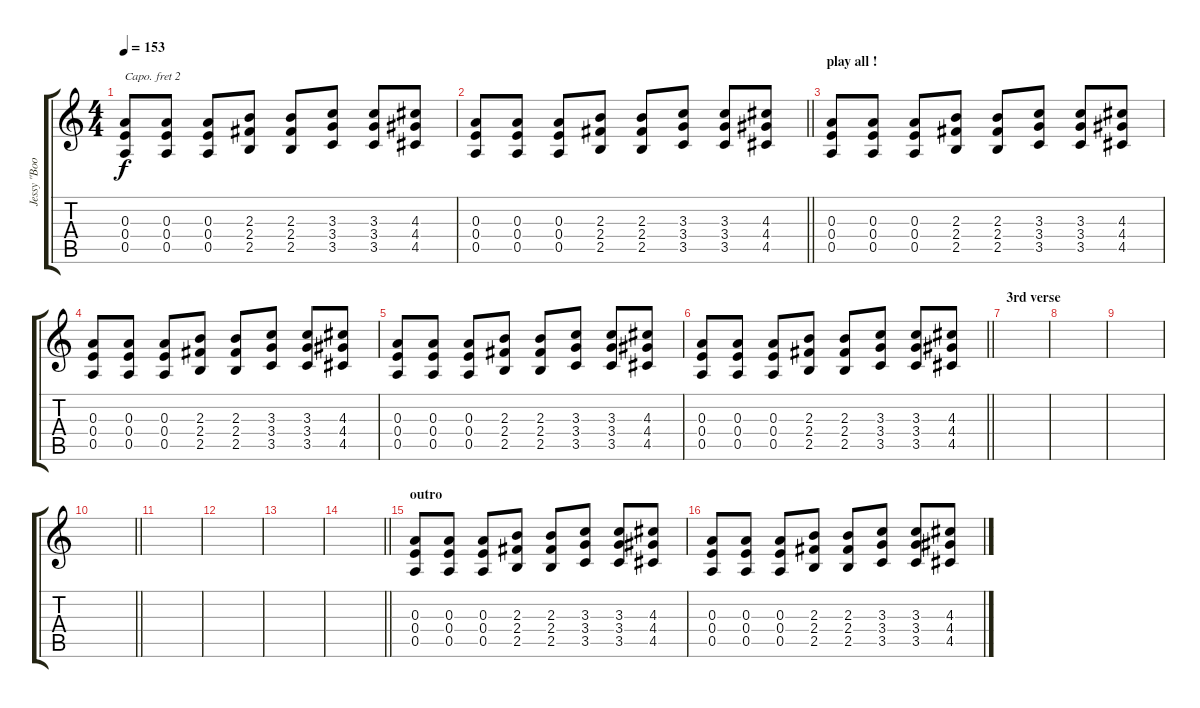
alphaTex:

\track ("Jessy \"Boots Electric\" Hughes" "Jessy \"Boo") {instrument distortionguitar}
\staff {score tabs}
\capo 2
\tuning (D4 B3 G3 D3 G2 G2) {hide}
\ts (4 4)
\tempo 153
\clef g2
\ks c
(0.3 0.4 0.5).8{dy f} (0.3 0.4 0.5).8 (0.3 0.4 0.5).8 (2.3 2.4 2.5).8 (2.3 2.4 2.5).8 (3.3 3.4 3.5).8 (3.3 3.4 3.5).8 (4.3 4.4 4.5).8 |
\barLineRight lightlight
(0.3 0.4 0.5).8 (0.3 0.4 0.5).8 (0.3 0.4 0.5).8 (2.3 2.4 2.5).8 (2.3 2.4 2.5).8 (3.3 3.4 3.5).8 (3.3 3.4 3.5).8 (4.3 4.4 4.5).8 |
\section ("" "play all !")
(0.3 0.4 0.5).8 (0.3 0.4 0.5).8 (0.3 0.4 0.5).8 (2.3 2.4 2.5).8 (2.3 2.4 2.5).8 (3.3 3.4 3.5).8 (3.3 3.4 3.5).8 (4.3 4.4 4.5).8 |
(0.3 0.4 0.5).8 (0.3 0.4 0.5).8 (0.3 0.4 0.5).8 (2.3 2.4 2.5).8 (2.3 2.4 2.5).8 (3.3 3.4 3.5).8 (3.3 3.4 3.5).8 (4.3 4.4 4.5).8 |
(0.3 0.4 0.5).8 (0.3 0.4 0.5).8 (0.3 0.4 0.5).8 (2.3 2.4 2.5).8 (2.3 2.4 2.5).8 (3.3 3.4 3.5).8 (3.3 3.4 3.5).8 (4.3 4.4 4.5).8 |
\barLineRight lightlight
(0.3 0.4 0.5).8 (0.3 0.4 0.5).8 (0.3 0.4 0.5).8 (2.3 2.4 2.5).8 (2.3 2.4 2.5).8 (3.3 3.4 3.5).8 (3.3 3.4 3.5).8 (4.3 4.4 4.5).8 |
\section ("" "3rd verse")
|
|
|
\barLineRight lightlight
|
\section ("" "")
|
|
|
\barLineRight lightlight
|
\section ("" "outro")
(0.3 0.4 0.5).8 (0.3 0.4 0.5).8 (0.3 0.4 0.5).8 (2.3 2.4 2.5).8 (2.3 2.4 2.5).8 (3.3 3.4 3.5).8 (3.3 3.4 3.5).8 (4.3 4.4 4.5).8 |
(0.3 0.4 0.5).8 (0.3 0.4 0.5).8 (0.3 0.4 0.5).8 (2.3 2.4 2.5).8 (2.3 2.4 2.5).8 (3.3 3.4 3.5).8 (3.3 3.4 3.5).8 (4.3 4.4 4.5).8
